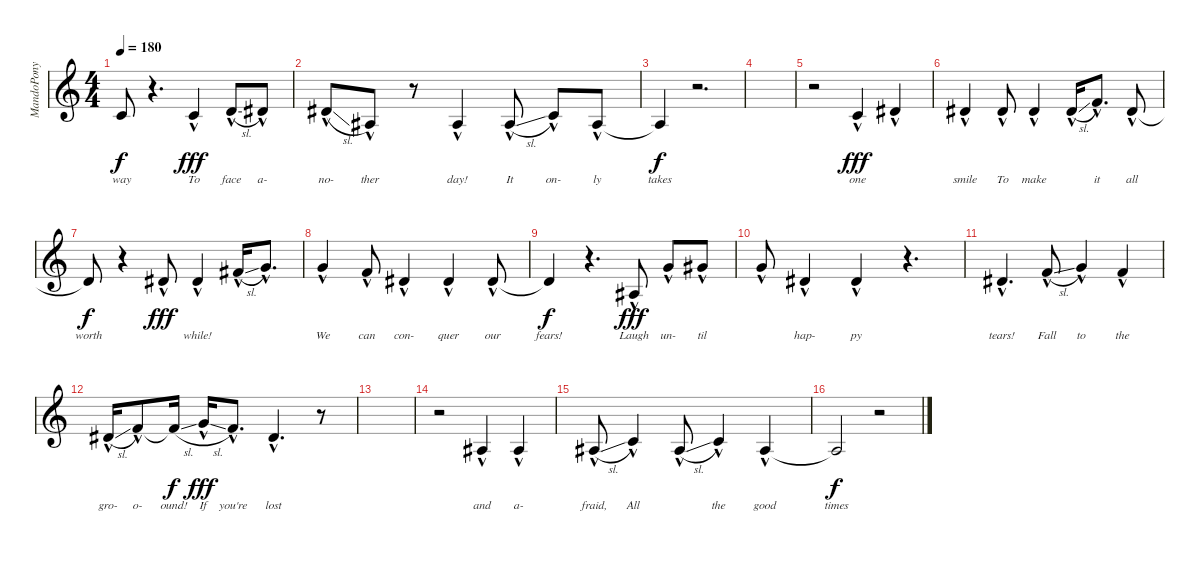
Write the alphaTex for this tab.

\track ("MandoPony" "MandoPony") {instrument englishhorn}
\staff {score}
\tuning (E4 B3 G3 D3 A2 E2) {hide}
\ts (4 4)
\tempo 180
\clef g2
\ks c
5.3{t}.8{lyrics (0 "way") lyrics (1 "") lyrics (2 "") lyrics (3 "") lyrics (4 "") dy f} r.4{d} 5.3{hac}.4{lyrics (0 "To") lyrics (1 "") lyrics (2 "") lyrics (3 "") lyrics (4 "") dy fff} 3.2{sl hac}.8{lyrics (0 "face") lyrics (1 "") lyrics (2 "") lyrics (3 "") lyrics (4 "")} 4.2{hac}.8{lyrics (0 "a-") lyrics (1 "") lyrics (2 "") lyrics (3 "") lyrics (4 "")} |
8.3{sl hac}.8{lyrics (0 "no-") lyrics (1 "") lyrics (2 "") lyrics (3 "") lyrics (4 "")} 3.3{hac}.8{lyrics (0 "ther") lyrics (1 "") lyrics (2 "") lyrics (3 "") lyrics (4 "")} r.8 3.3{hac}.4{lyrics (0 "day!") lyrics (1 "") lyrics (2 "") lyrics (3 "") lyrics (4 "")} 3.3{sl hac}.8{lyrics (0 "It") lyrics (1 "") lyrics (2 "") lyrics (3 "") lyrics (4 "")} 5.3{hac}.8{lyrics (0 "on-") lyrics (1 "") lyrics (2 "") lyrics (3 "") lyrics (4 "")} 3.3{hac}.8{lyrics (0 "ly") lyrics (1 "") lyrics (2 "") lyrics (3 "") lyrics (4 "")} |
3.3{t}.4{lyrics (0 "takes") lyrics (1 "") lyrics (2 "") lyrics (3 "") lyrics (4 "") dy f} r.2{d} |
|
r.2 5.3{hac}.4{lyrics (0 "one") lyrics (1 "") lyrics (2 "") lyrics (3 "") lyrics (4 "") dy fff} 4.2{hac}.4{lyrics (0 "") lyrics (1 "") lyrics (2 "") lyrics (3 "") lyrics (4 "")} |
4.2{hac}.4{lyrics (0 "smile") lyrics (1 "") lyrics (2 "") lyrics (3 "") lyrics (4 "")} 4.2{hac}.8{lyrics (0 "To") lyrics (1 "") lyrics (2 "") lyrics (3 "") lyrics (4 "")} 4.2{hac}.4{lyrics (0 "make") lyrics (1 "") lyrics (2 "") lyrics (3 "") lyrics (4 "")} 4.2{sl hac}.16{lyrics (0 "") lyrics (1 "") lyrics (2 "") lyrics (3 "") lyrics (4 "")} 6.2{hac}.8{d lyrics (0 "it") lyrics (1 "") lyrics (2 "") lyrics (3 "") lyrics (4 "")} 4.2{hac}.8{lyrics (0 "all") lyrics (1 "") lyrics (2 "") lyrics (3 "") lyrics (4 "")} |
4.2{t}.8{lyrics (0 "worth") lyrics (1 "") lyrics (2 "") lyrics (3 "") lyrics (4 "") dy f} r.4 4.2{hac}.8{lyrics (0 "") lyrics (1 "") lyrics (2 "") lyrics (3 "") lyrics (4 "") dy fff} 4.2{hac}.4{lyrics (0 "while!") lyrics (1 "") lyrics (2 "") lyrics (3 "") lyrics (4 "")} 7.2{sl hac}.16{lyrics (0 "") lyrics (1 "") lyrics (2 "") lyrics (3 "") lyrics (4 "")} 8.2{hac}.8{d lyrics (0 "") lyrics (1 "") lyrics (2 "") lyrics (3 "") lyrics (4 "")} |
8.2{hac}.4{lyrics (0 "We") lyrics (1 "") lyrics (2 "") lyrics (3 "") lyrics (4 "")} 6.2{hac}.8{lyrics (0 "can") lyrics (1 "") lyrics (2 "") lyrics (3 "") lyrics (4 "")} 4.2{hac}.4{lyrics (0 "con-") lyrics (1 "") lyrics (2 "") lyrics (3 "") lyrics (4 "")} 4.2{hac}.4{lyrics (0 "quer") lyrics (1 "") lyrics (2 "") lyrics (3 "") lyrics (4 "")} 4.2{hac}.8{lyrics (0 "our") lyrics (1 "") lyrics (2 "") lyrics (3 "") lyrics (4 "")} |
4.2{t}.4{lyrics (0 "fears!") lyrics (1 "") lyrics (2 "") lyrics (3 "") lyrics (4 "") dy f} r.4{d} 3.3{hac}.8{lyrics (0 "Laugh") lyrics (1 "") lyrics (2 "") lyrics (3 "") lyrics (4 "") dy fff} 3.1{hac}.8{lyrics (0 "un-") lyrics (1 "") lyrics (2 "") lyrics (3 "") lyrics (4 "")} 4.1{hac}.8{lyrics (0 "til") lyrics (1 "") lyrics (2 "") lyrics (3 "") lyrics (4 "")} |
3.1{hac}.8{lyrics (0 "") lyrics (1 "") lyrics (2 "") lyrics (3 "") lyrics (4 "")} 4.2{hac}.4{lyrics (0 "hap-") lyrics (1 "") lyrics (2 "") lyrics (3 "") lyrics (4 "")} 4.2{hac}.4{lyrics (0 "py") lyrics (1 "") lyrics (2 "") lyrics (3 "") lyrics (4 "")} r.4{d} |
4.2{hac}.4{d lyrics (0 "tears!") lyrics (1 "") lyrics (2 "") lyrics (3 "") lyrics (4 "")} 1.1{sl hac}.8{lyrics (0 "Fall") lyrics (1 "") lyrics (2 "") lyrics (3 "") lyrics (4 "")} 3.1{hac}.4{lyrics (0 "to") lyrics (1 "") lyrics (2 "") lyrics (3 "") lyrics (4 "")} 6.2{hac}.4{lyrics (0 "the") lyrics (1 "") lyrics (2 "") lyrics (3 "") lyrics (4 "")} |
4.2{sl hac}.16{lyrics (0 "gro-") lyrics (1 "") lyrics (2 "") lyrics (3 "") lyrics (4 "")} 6.2{hac}.8{lyrics (0 "o-") lyrics (1 "") lyrics (2 "") lyrics (3 "") lyrics (4 "")} 6.2{sl t}.16{lyrics (0 "ound!") lyrics (1 "") lyrics (2 "") lyrics (3 "") lyrics (4 "") dy f} 8.2{sl hac}.16{lyrics (0 "If") lyrics (1 "") lyrics (2 "") lyrics (3 "") lyrics (4 "") dy fff} 6.2{hac}.8{d lyrics (0 "you're") lyrics (1 "") lyrics (2 "") lyrics (3 "") lyrics (4 "")} 4.2{hac}.4{d lyrics (0 "lost") lyrics (1 "") lyrics (2 "") lyrics (3 "") lyrics (4 "")} r.8 |
|
r.2 3.3{hac}.4{lyrics (0 "and") lyrics (1 "") lyrics (2 "") lyrics (3 "") lyrics (4 "")} 3.3{hac}.4{lyrics (0 "a-") lyrics (1 "") lyrics (2 "") lyrics (3 "") lyrics (4 "")} |
3.3{sl hac}.8{lyrics (0 "fraid,") lyrics (1 "") lyrics (2 "") lyrics (3 "") lyrics (4 "")} 5.3{hac}.4{lyrics (0 "All") lyrics (1 "") lyrics (2 "") lyrics (3 "") lyrics (4 "")} 3.3{sl hac}.8{lyrics (0 "") lyrics (1 "") lyrics (2 "") lyrics (3 "") lyrics (4 "")} 5.3{hac}.4{lyrics (0 "the") lyrics (1 "") lyrics (2 "") lyrics (3 "") lyrics (4 "")} 3.3{hac}.4{lyrics (0 "good") lyrics (1 "") lyrics (2 "") lyrics (3 "") lyrics (4 "")} |
3.3{t}.2{lyrics (0 "times") lyrics (1 "") lyrics (2 "") lyrics (3 "") lyrics (4 "") dy f} r.2
